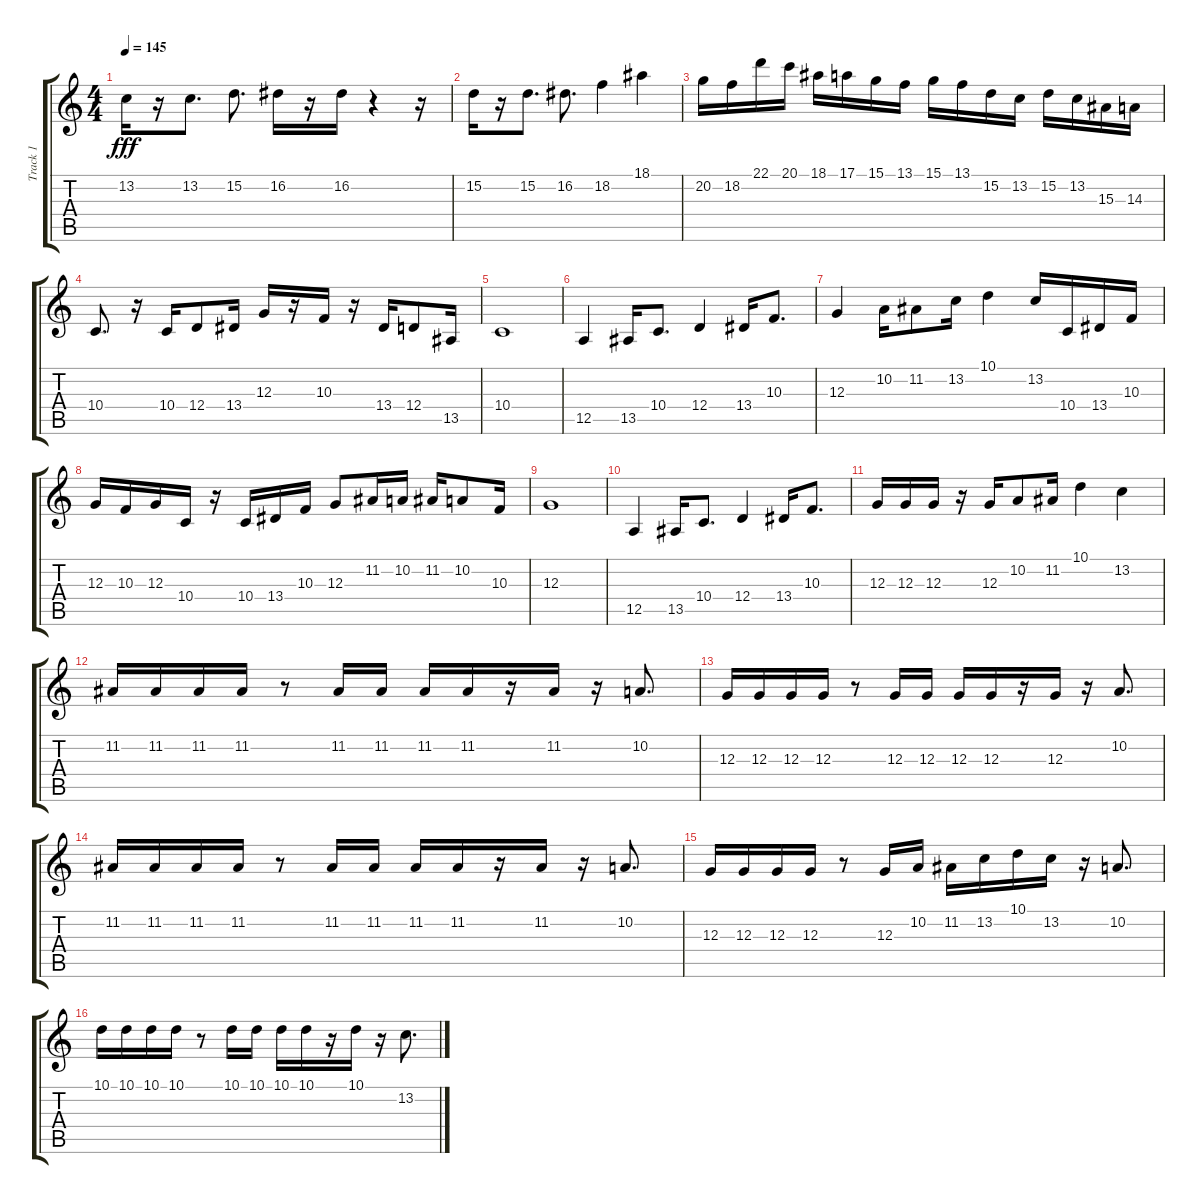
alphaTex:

\track ("Track 1" "Track 1") {instrument lead2sawtooth}
\staff {score tabs}
\tuning (E4 B3 G3 D3 A2 E2) {hide}
\ts (4 4)
\tempo 145
\clef g2
\ks c
13.2.16{dy fff} r.16 13.2.8{d} 15.2.8{d} 16.2.16 r.16 16.2.16 r.4 r.16 |
15.2.16 r.16 15.2.8{d} 16.2.8{d} 18.2.4 18.1.4 |
20.2.16 18.2.16 22.1.16 20.1.16 18.1.16 17.1.16 15.1.16 13.1.16 15.1.16 13.1.16 15.2.16 13.2.16 15.2.16 13.2.16 15.3.16 14.3.16 |
10.4.8{d} r.16 10.4.16 12.4.8 13.4.16 12.3.16 r.16 10.3.16 r.16 13.4.16 12.4.8 13.5.16 |
10.4.1 |
12.5.4 13.5.16 10.4.8{d} 12.4.4 13.4.16 10.3.8{d} |
12.3.4 10.2.16 11.2.8 13.2.16 10.1.4 13.2.16 10.4.16 13.4.16 10.3.16 |
12.3.16 10.3.16 12.3.16 10.4.16 r.16 10.4.16 13.4.16 10.3.16 12.3.8 11.2.16 10.2.16 11.2.16 10.2.8 10.3.16 |
12.3.1 |
12.5.4 13.5.16 10.4.8{d} 12.4.4 13.4.16 10.3.8{d} |
12.3.16 12.3.16 12.3.16 r.16 12.3.16 10.2.8 11.2.16 10.1.4 13.2.4 |
11.2.16 11.2.16 11.2.16 11.2.16 r.8 11.2.16 11.2.16 11.2.16 11.2.16 r.16 11.2.16 r.16 10.2.8{d} |
12.3.16 12.3.16 12.3.16 12.3.16 r.8 12.3.16 12.3.16 12.3.16 12.3.16 r.16 12.3.16 r.16 10.2.8{d} |
11.2.16 11.2.16 11.2.16 11.2.16 r.8 11.2.16 11.2.16 11.2.16 11.2.16 r.16 11.2.16 r.16 10.2.8{d} |
12.3.16 12.3.16 12.3.16 12.3.16 r.8 12.3.16 10.2.16 11.2.16 13.2.16 10.1.16 13.2.16 r.16 10.2.8{d} |
10.1.16 10.1.16 10.1.16 10.1.16 r.8 10.1.16 10.1.16 10.1.16 10.1.16 r.16 10.1.16 r.16 13.2.8{d}
